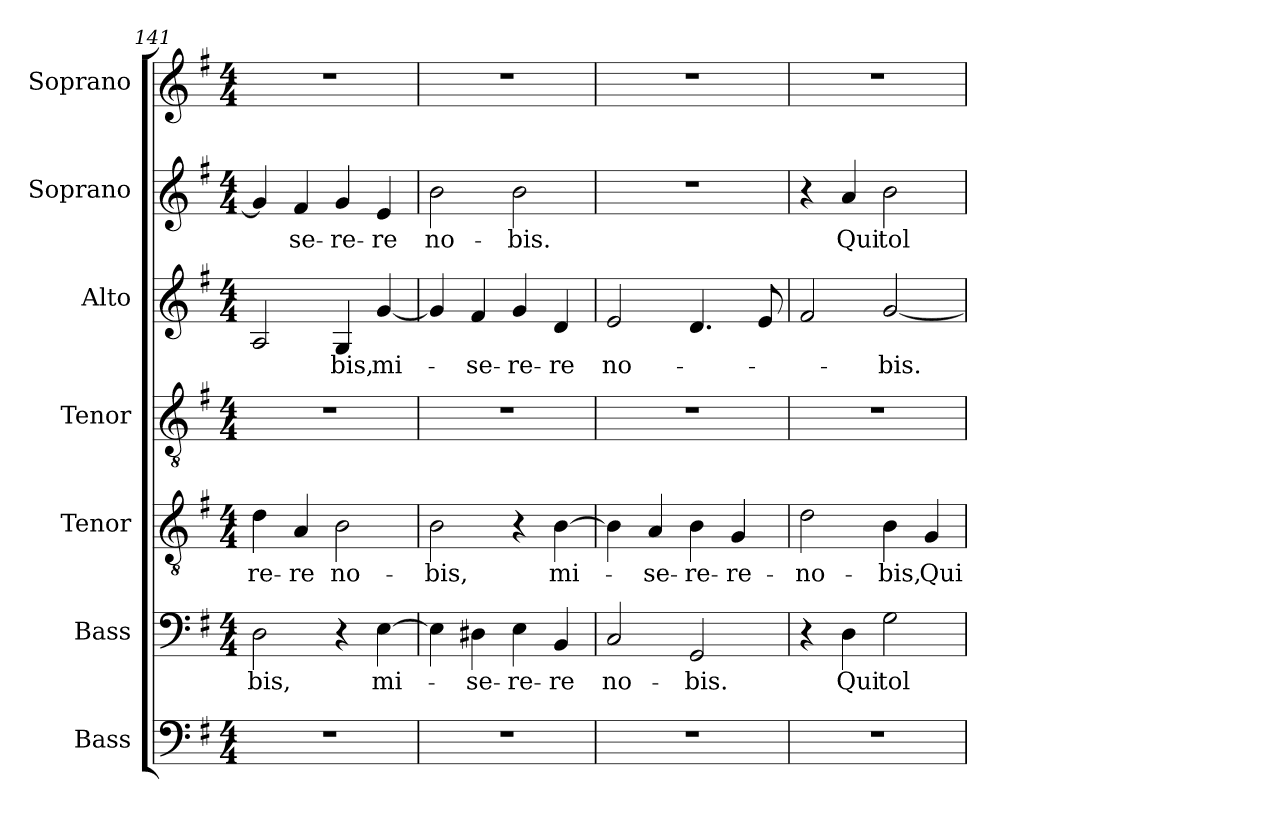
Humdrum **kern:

**kern	**kern	**text	**kern	**text	**kern	**kern	**text	**kern	**text	**kern
*part7	*part6	*part6	*part5	*part5	*part4	*part3	*part3	*part2	*part2	*part1
*staff7	*staff6	*staff6	*staff5	*staff5	*staff4	*staff3	*staff3	*staff2	*staff2	*staff1
*I"Bass	*I"Bass	*	*I"Tenor	*	*I"Tenor	*I"Alto	*	*I"Soprano	*	*I"Soprano
*I'B.	*I'B.	*	*I'T.	*	*I'T.	*I'A.	*	*I'S.	*	*I'S.
*clefF4	*clefF4	*	*clefGv2	*	*clefGv2	*clefG2	*	*clefG2	*	*clefG2
*	*	*	*ITrd7c12	*	*ITrd7c12	*	*	*	*	*
*k[f#]	*k[f#]	*	*k[f#]	*	*k[f#]	*k[f#]	*	*k[f#]	*	*k[f#]
*G:	*G:	*	*G:	*	*G:	*G:	*	*G:	*	*G:
*M4/4	*M4/4	*	*M4/4	*	*M4/4	*M4/4	*	*M4/4	*	*M4/4
=141	=141	=141	=141	=141	=141	=141	=141	=141	=141	=141
!	!	!LO:LY:b:color=#000000	!	!	!	!	!	!	!	!
!	!	!	!	!LO:LY:b:color=#000000	!	!	!	!	!	!
1r	2Di\	-bis,	4Di\	-re-	1r	2Ai/	.	4gi/]	.	1r
!	!	!	!	!LO:LY:b:color=#000000	!	!	!	!	!	!
!	!	!	!	!	!	!	!	!	!LO:LY:b:color=#000000	!
.	.	.	4AAi/	-re	.	.	.	4f#i/	-se-	.
!	!	!	!	!LO:LY:b:color=#000000	!	!	!	!	!	!
!	!	!	!	!	!	!	!LO:LY:b:color=#000000	!	!	!
!	!	!	!	!	!	!	!	!	!LO:LY:b:color=#000000	!
.	4r	.	2BBi\	no-	.	4Gi/	-bis,	4gi/	-re-	.
!	!	!LO:LY:b:color=#000000	!	!	!	!	!	!	!	!
!	!	!	!	!	!	!	!LO:LY:b:color=#000000	!	!	!
!	!	!	!	!	!	!	!	!	!LO:LY:b:color=#000000	!
.	[4Ei\	mi-	.	.	.	[4gi/	mi-	4ei/	-re	.
!!LO:LB:g=z
=142	=142	=142	=142	=142	=142	=142	=142	=142	=142	=142
!	!	!	!	!LO:LY:b:color=#000000	!	!	!	!	!	!
!	!	!	!	!	!	!	!	!	!LO:LY:b:color=#000000	!
1r	4Ei\]	.	2BBi\	-bis,	1r	4gi/]	.	2bi\	no-	1r
!	!	!LO:LY:b:color=#000000	!	!	!	!	!	!	!	!
!	!	!	!	!	!	!	!LO:LY:b:color=#000000	!	!	!
.	4D#Xi\	-se-	.	.	.	4f#i/	-se-	.	.	.
!	!	!LO:LY:b:color=#000000	!	!	!	!	!	!	!	!
!	!	!	!	!	!	!	!LO:LY:b:color=#000000	!	!	!
!	!	!	!	!	!	!	!	!	!LO:LY:b:color=#000000	!
.	4Ei\	-re-	4r	.	.	4gi/	-re-	2bi\	-bis.	.
!	!	!LO:LY:b:color=#000000	!	!	!	!	!	!	!	!
!	!	!	!	!LO:LY:b:color=#000000	!	!	!	!	!	!
!	!	!	!	!	!	!	!LO:LY:b:color=#000000	!	!	!
.	4BBi/	-re	[4BBi\	mi-	.	4di/	-re	.	.	.
=143	=143	=143	=143	=143	=143	=143	=143	=143	=143	=143
!	!	!LO:LY:b:color=#000000	!	!	!	!	!	!	!	!
!	!	!	!	!	!	!	!LO:LY:b:color=#000000	!	!	!
1r	2Ci/	no-	4BBi\]	.	1r	2ei/	no-	1r	.	1r
!	!	!	!	!LO:LY:b:color=#000000	!	!	!	!	!	!
.	.	.	4AAi/	-se-	.	.	.	.	.	.
!	!	!LO:LY:b:color=#000000	!	!	!	!	!	!	!	!
!	!	!	!	!LO:LY:b:color=#000000	!	!	!	!	!	!
.	2GGi/	-bis.	4BBi\	-re-	.	4.di/	.	.	.	.
!	!	!	!	!LO:LY:b:color=#000000	!	!	!	!	!	!
.	.	.	4GGi/	-re-	.	.	.	.	.	.
.	.	.	.	.	.	8ei/	.	.	.	.
=144	=144	=144	=144	=144	=144	=144	=144	=144	=144	=144
!	!	!	!	!LO:LY:b:color=#000000	!	!	!	!	!	!
1r	4r	.	2Di\	-no-	1r	2f#i/	.	4r	.	1r
!	!	!LO:LY:b:color=#000000	!	!	!	!	!	!	!	!
!	!	!	!	!	!	!	!	!	!LO:LY:b:color=#000000	!
.	4Di\	Qui	.	.	.	.	.	4ai/	Qui	.
!	!	!LO:LY:b:color=#000000	!	!	!	!	!	!	!	!
!	!	!	!	!LO:LY:b:color=#000000	!	!	!	!	!	!
!	!	!	!	!	!	!	!LO:LY:b:color=#000000	!	!	!
!	!	!	!	!	!	!	!	!	!LO:LY:b:color=#000000	!
.	2Gi\	tol-	4BBi\	-bis,	.	[2gi/	-bis.	2bi\	tol-	.
!	!	!	!	!LO:LY:b:color=#000000	!	!	!	!	!	!
.	.	.	4GGi/	Qui	.	.	.	.	.	.
=	=	=	=	=	=	=	=	=	=	=
*-	*-	*-	*-	*-	*-	*-	*-	*-	*-	*-
